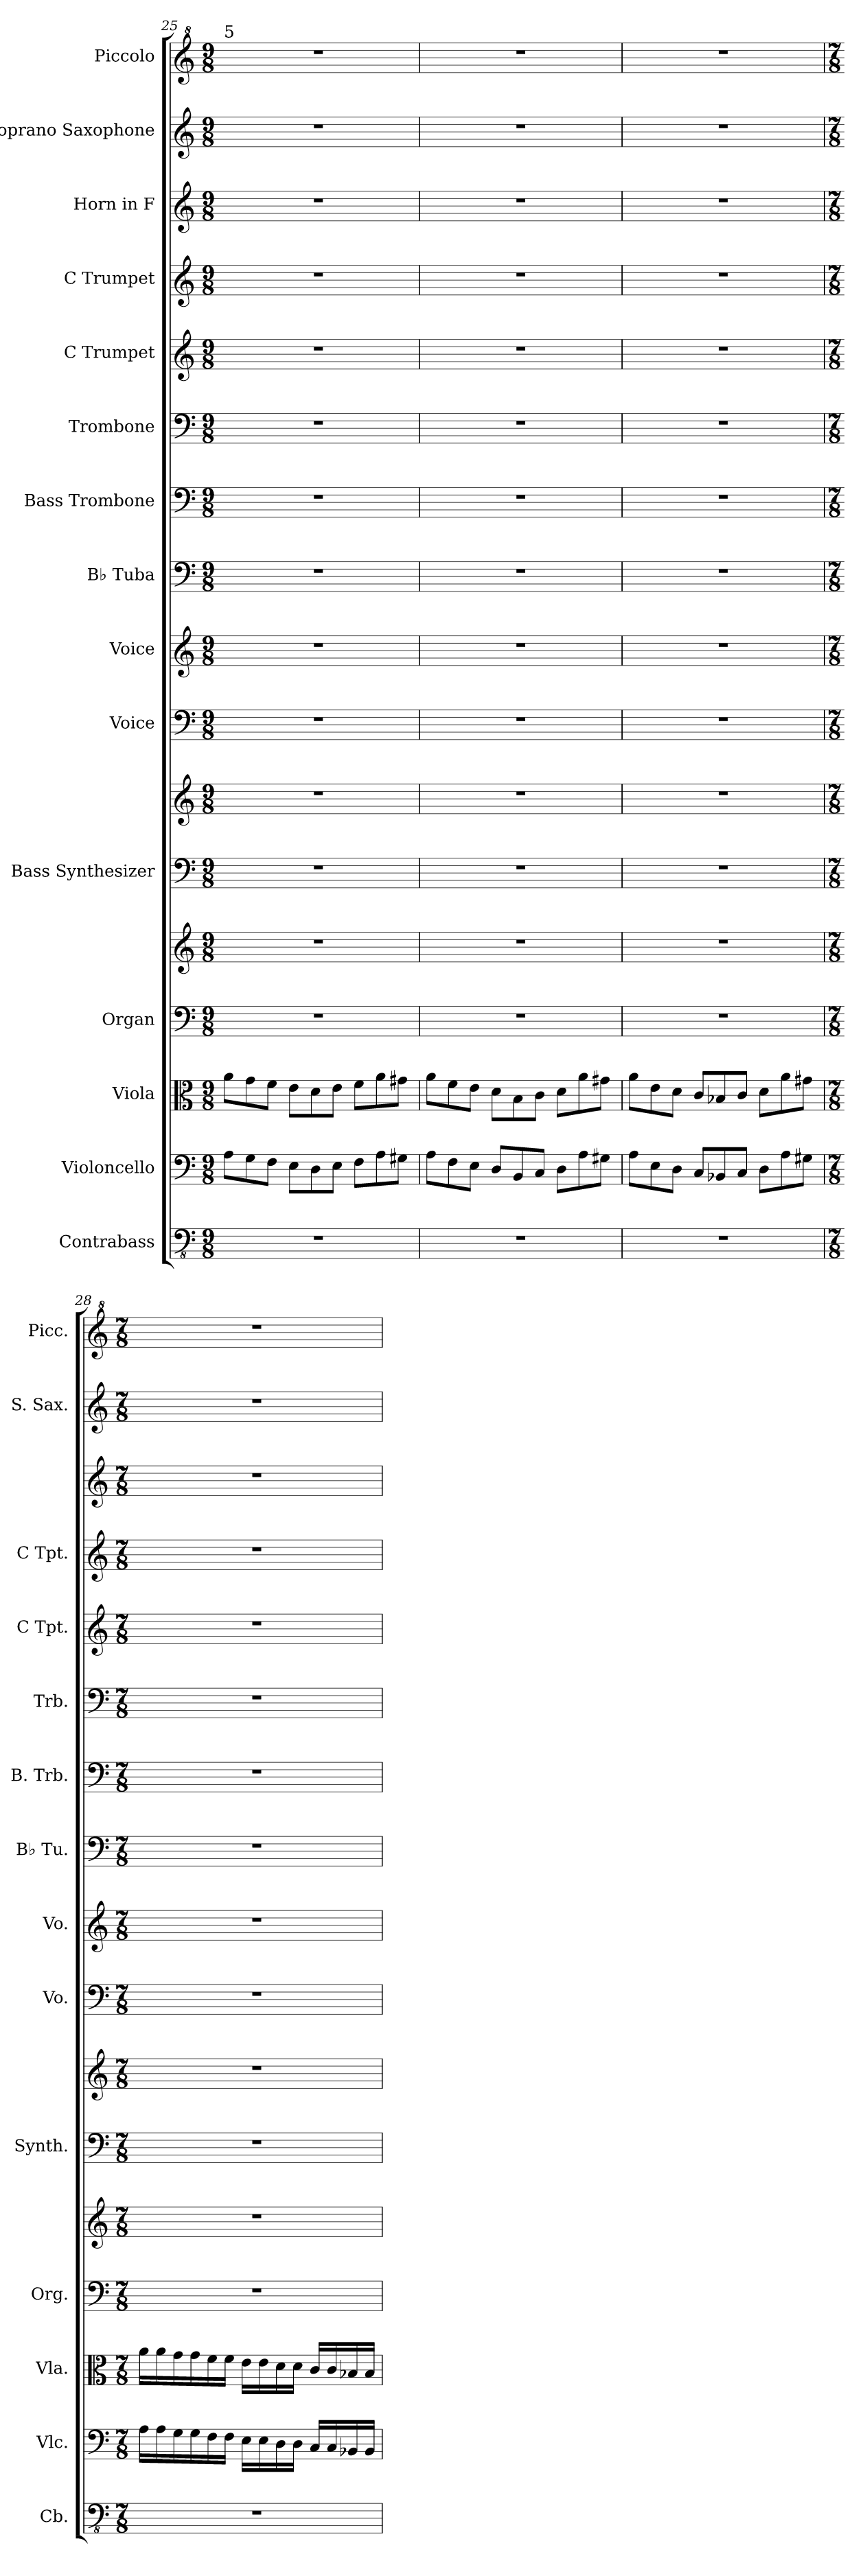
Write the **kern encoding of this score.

**kern	**kern	**kern	**kern	**kern	**kern	**kern	**kern	**kern	**kern	**kern	**kern	**kern	**kern	**kern	**kern	**kern
*part15	*part14	*part13	*part12	*part12	*part11	*part11	*part10	*part9	*part8	*part7	*part6	*part5	*part4	*part3	*part2	*part1
*staff17	*staff16	*staff15	*staff14	*staff13	*staff12	*staff11	*staff10	*staff9	*staff8	*staff7	*staff6	*staff5	*staff4	*staff3	*staff2	*staff1
*I"Contrabass	*I"Violoncello	*I"Viola	*I"Organ	*	*I"Bass Synthesizer	*	*I"Voice	*I"Voice	*I"B♭ Tuba	*I"Bass Trombone	*I"Trombone	*I"C Trumpet	*I"C Trumpet	*I"Horn in F	*I"Soprano Saxophone	*I"Piccolo
*I'Cb.	*I'Vlc.	*I'Vla.	*I'Org.	*	*I'Synth.	*	*I'Vo.	*I'Vo.	*I'B♭ Tu.	*I'B. Trb.	*I'Trb.	*I'C Tpt.	*I'C Tpt.	*	*I'S. Sax.	*I'Picc.
*clefFv4	*clefF4	*clefC3	*clefF4	*clefG2	*clefF4	*clefG2	*clefF4	*clefG2	*clefF4	*clefF4	*clefF4	*clefG2	*clefG2	*clefG2	*clefG2	*clefG^2
*ITrd7c12	*	*	*	*	*	*	*	*	*	*	*	*	*	*ITrd4c7	*ITrd1c2	*ITrd-7c-12
*k[]	*k[]	*k[]	*k[]	*k[]	*k[]	*k[]	*k[]	*k[]	*k[]	*k[]	*k[]	*k[]	*k[]	*k[b-]	*k[b-e-]	*k[]
*M9/8	*M9/8	*M9/8	*M9/8	*M9/8	*M9/8	*M9/8	*M9/8	*M9/8	*M9/8	*M9/8	*M9/8	*M9/8	*M9/8	*M9/8	*M9/8	*M9/8
=25	=25	=25	=25	=25	=25	=25	=25	=25	=25	=25	=25	=25	=25	=25	=25	=25
!	!	!	!	!	!	!	!	!	!	!	!	!	!	!	!	!LO:TX:t=5
8%9r	8A\L	8a\L	8%9r	8%9r	8%9r	8%9r	8%9r	8%9r	8%9r	8%9r	8%9r	8%9r	8%9r	8%9r	8%9r	8%9r
.	8G\	8g\	.	.	.	.	.	.	.	.	.	.	.	.	.	.
.	8F\J	8f\J	.	.	.	.	.	.	.	.	.	.	.	.	.	.
.	8E\L	8e\L	.	.	.	.	.	.	.	.	.	.	.	.	.	.
.	8D\	8d\	.	.	.	.	.	.	.	.	.	.	.	.	.	.
.	8E\J	8e\J	.	.	.	.	.	.	.	.	.	.	.	.	.	.
.	8F\L	8f\L	.	.	.	.	.	.	.	.	.	.	.	.	.	.
.	8A\	8a\	.	.	.	.	.	.	.	.	.	.	.	.	.	.
.	8G#X\J	8g#X\J	.	.	.	.	.	.	.	.	.	.	.	.	.	.
!!LO:PB:g=z
=26	=26	=26	=26	=26	=26	=26	=26	=26	=26	=26	=26	=26	=26	=26	=26	=26
8%9r	8A\L	8a\L	8%9r	8%9r	8%9r	8%9r	8%9r	8%9r	8%9r	8%9r	8%9r	8%9r	8%9r	8%9r	8%9r	8%9r
.	8F\	8f\	.	.	.	.	.	.	.	.	.	.	.	.	.	.
.	8E\J	8e\J	.	.	.	.	.	.	.	.	.	.	.	.	.	.
.	8D/L	8d\L	.	.	.	.	.	.	.	.	.	.	.	.	.	.
.	8BB/	8B\	.	.	.	.	.	.	.	.	.	.	.	.	.	.
.	8C/J	8c\J	.	.	.	.	.	.	.	.	.	.	.	.	.	.
.	8D\L	8d\L	.	.	.	.	.	.	.	.	.	.	.	.	.	.
.	8A\	8a\	.	.	.	.	.	.	.	.	.	.	.	.	.	.
.	8G#X\J	8g#X\J	.	.	.	.	.	.	.	.	.	.	.	.	.	.
=27	=27	=27	=27	=27	=27	=27	=27	=27	=27	=27	=27	=27	=27	=27	=27	=27
8%9r	8A\L	8a\L	8%9r	8%9r	8%9r	8%9r	8%9r	8%9r	8%9r	8%9r	8%9r	8%9r	8%9r	8%9r	8%9r	8%9r
.	8E\	8e\	.	.	.	.	.	.	.	.	.	.	.	.	.	.
.	8D\J	8d\J	.	.	.	.	.	.	.	.	.	.	.	.	.	.
.	8C/L	8c/L	.	.	.	.	.	.	.	.	.	.	.	.	.	.
.	8BB-X/	8B-X/	.	.	.	.	.	.	.	.	.	.	.	.	.	.
.	8C/J	8c/J	.	.	.	.	.	.	.	.	.	.	.	.	.	.
.	8D\L	8d\L	.	.	.	.	.	.	.	.	.	.	.	.	.	.
.	8A\	8a\	.	.	.	.	.	.	.	.	.	.	.	.	.	.
.	8G#X\J	8g#X\J	.	.	.	.	.	.	.	.	.	.	.	.	.	.
=28	=28	=28	=28	=28	=28	=28	=28	=28	=28	=28	=28	=28	=28	=28	=28	=28
*M7/8	*M7/8	*M7/8	*M7/8	*M7/8	*M7/8	*M7/8	*M7/8	*M7/8	*M7/8	*M7/8	*M7/8	*M7/8	*M7/8	*M7/8	*M7/8	*M7/8
2..r	16A\LL	16a\LL	2..r	2..r	2..r	2..r	2..r	2..r	2..r	2..r	2..r	2..r	2..r	2..r	2..r	2..r
.	16A\	16a\	.	.	.	.	.	.	.	.	.	.	.	.	.	.
.	16G\	16g\	.	.	.	.	.	.	.	.	.	.	.	.	.	.
.	16G\	16g\	.	.	.	.	.	.	.	.	.	.	.	.	.	.
.	16F\	16f\	.	.	.	.	.	.	.	.	.	.	.	.	.	.
.	16F\JJ	16f\JJ	.	.	.	.	.	.	.	.	.	.	.	.	.	.
.	16E\LL	16e\LL	.	.	.	.	.	.	.	.	.	.	.	.	.	.
.	16E\	16e\	.	.	.	.	.	.	.	.	.	.	.	.	.	.
.	16D\	16d\	.	.	.	.	.	.	.	.	.	.	.	.	.	.
.	16D\JJ	16d\JJ	.	.	.	.	.	.	.	.	.	.	.	.	.	.
.	16C/LL	16c/LL	.	.	.	.	.	.	.	.	.	.	.	.	.	.
.	16C/	16c/	.	.	.	.	.	.	.	.	.	.	.	.	.	.
.	16BB-X/	16B-X/	.	.	.	.	.	.	.	.	.	.	.	.	.	.
.	16BB-/JJ	16B-/JJ	.	.	.	.	.	.	.	.	.	.	.	.	.	.
=	=	=	=	=	=	=	=	=	=	=	=	=	=	=	=	=
*-	*-	*-	*-	*-	*-	*-	*-	*-	*-	*-	*-	*-	*-	*-	*-	*-
